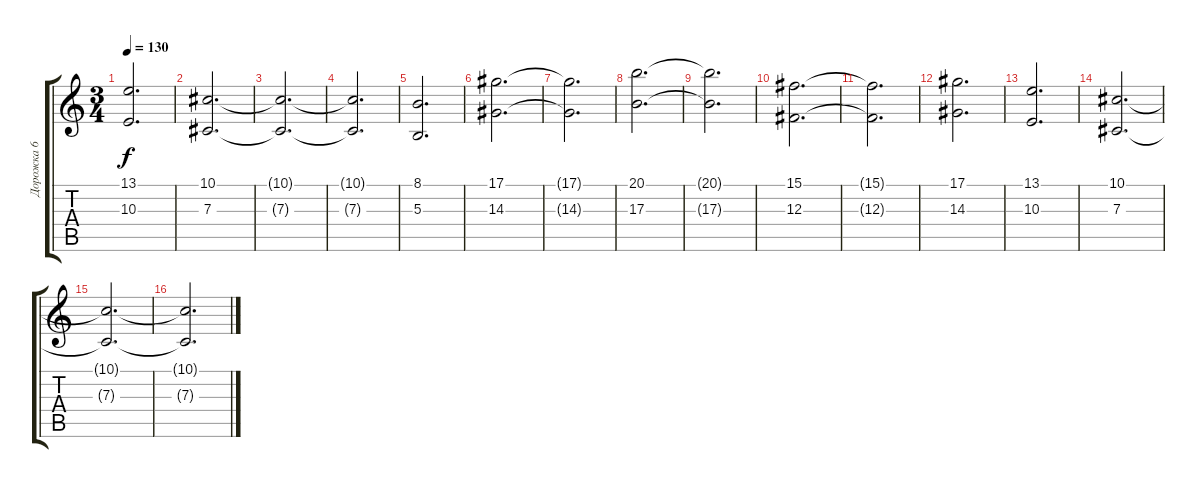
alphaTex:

\track ("Дорожка 6" "Дорожка 6") {instrument pad2warm}
\staff {score tabs}
\tuning (Eb4 Bb3 Gb3 Db3 Ab2 Db2) {hide}
\ts (3 4)
\tempo 130
\clef g2
\ks c
(13.1 10.3).2{d dy f} |
(10.1 7.3).2{d} |
(10.1{t} 7.3{t}).2{d} |
(10.1{t} 7.3{t}).2{d} |
(8.1 5.3).2{d} |
(17.1 14.3).2{d} |
(17.1{t} 14.3{t}).2{d} |
(20.1 17.3).2{d} |
(20.1{t} 17.3{t}).2{d} |
(15.1 12.3).2{d} |
(15.1{t} 12.3{t}).2{d} |
(17.1 14.3).2{d} |
(13.1 10.3).2{d} |
(10.1 7.3).2{d} |
(10.1{t} 7.3{t}).2{d} |
(10.1{t} 7.3{t}).2{d}
